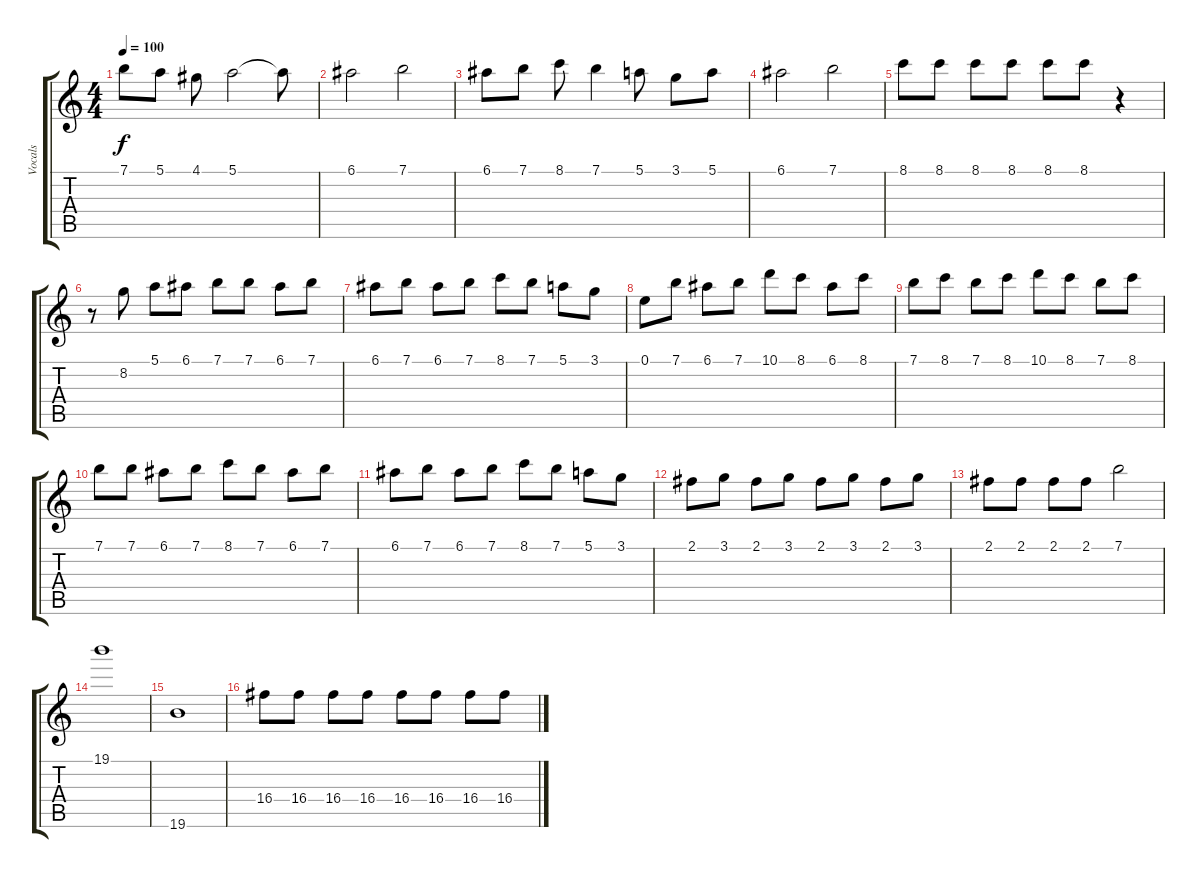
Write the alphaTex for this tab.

\track ("Vocals" "Vocals") {instrument acousticguitarnylon}
\staff {score tabs}
\tuning (E4 B3 G3 D3 A2 E2) {hide}
\ts (4 4)
\tempo 100
\clef g2
\ks c
7.1{t}.8{dy f} 5.1.8 4.1.8 5.1.2 5.1{t}.8 |
6.1.2 7.1.2 |
6.1.8 7.1.8 8.1.8 7.1.4 5.1.8 3.1.8 5.1.8 |
6.1.2 7.1.2 |
8.1.8 8.1.8 8.1.8 8.1.8 8.1.8 8.1.8 r.4 |
r.8 8.2.8 5.1.8 6.1.8 7.1.8 7.1.8 6.1.8 7.1.8 |
6.1.8 7.1.8 6.1.8 7.1.8 8.1.8 7.1.8 5.1.8 3.1.8 |
0.1.8 7.1.8 6.1.8 7.1.8 10.1.8 8.1.8 6.1.8 8.1.8 |
7.1.8 8.1.8 7.1.8 8.1.8 10.1.8 8.1.8 7.1.8 8.1.8 |
7.1.8 7.1.8 6.1.8 7.1.8 8.1.8 7.1.8 6.1.8 7.1.8 |
6.1.8 7.1.8 6.1.8 7.1.8 8.1.8 7.1.8 5.1.8 3.1.8 |
2.1.8 3.1.8 2.1.8 3.1.8 2.1.8 3.1.8 2.1.8 3.1.8 |
2.1.8 2.1.8 2.1.8 2.1.8 7.1.2 |
19.1.1 |
19.6.1 |
16.4.8 16.4.8 16.4.8 16.4.8 16.4.8 16.4.8 16.4.8 16.4.8
